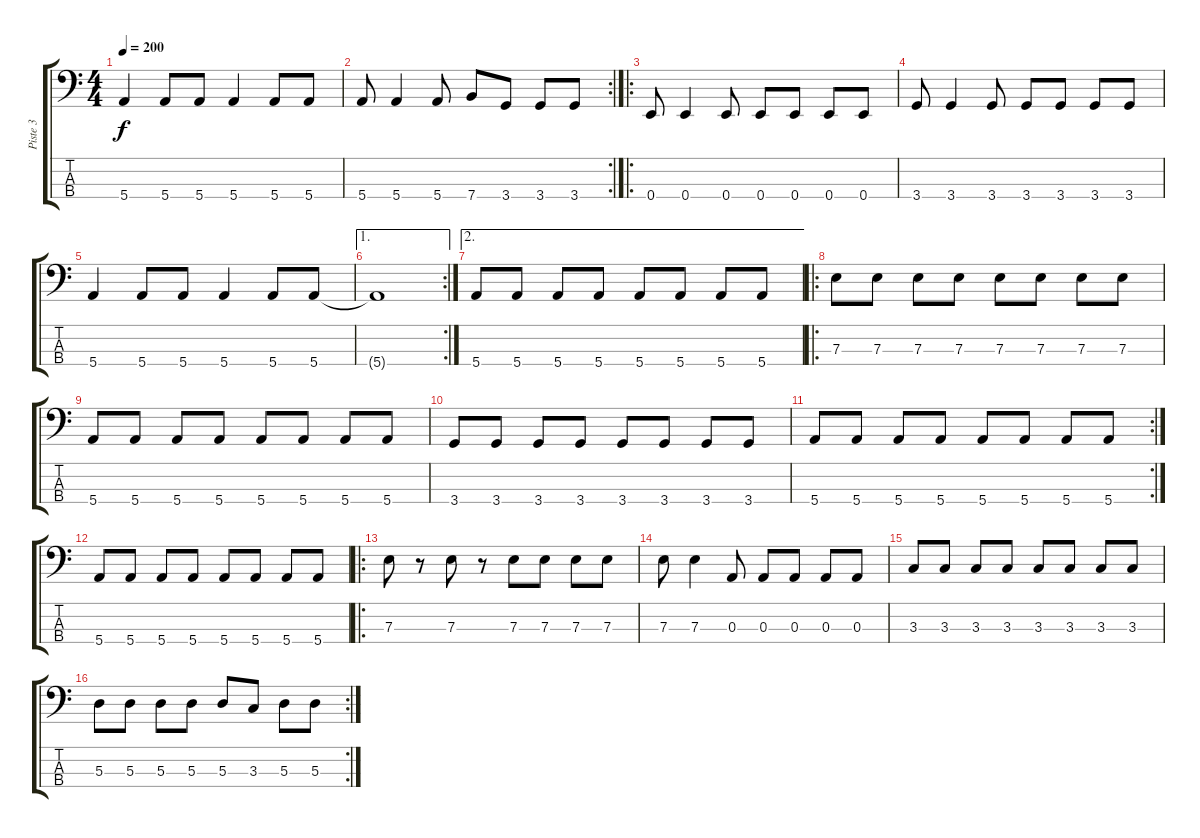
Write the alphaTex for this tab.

\track ("Piste 3" "Piste 3") {instrument electricbasspick}
\staff {score tabs}
\tuning (G2 D2 A1 E1) {hide}
\ts (4 4)
\tempo 200
\clef f4
\ks c
5.4.4{dy f} 5.4.8 5.4.8 5.4.4 5.4.8 5.4.8 |
\rc 2
5.4.8 5.4.4 5.4.8 7.4.8 3.4.8 3.4.8 3.4.8 |
\ro
0.4.8 0.4.4 0.4.8 0.4.8 0.4.8 0.4.8 0.4.8 |
3.4.8 3.4.4 3.4.8 3.4.8 3.4.8 3.4.8 3.4.8 |
5.4.4 5.4.8 5.4.8 5.4.4 5.4.8 5.4.8 |
\ae 1
\rc 2
5.4{t}.1 |
\ae 2
5.4.8 5.4.8 5.4.8 5.4.8 5.4.8 5.4.8 5.4.8 5.4.8 |
\ro
7.3.8 7.3.8 7.3.8 7.3.8 7.3.8 7.3.8 7.3.8 7.3.8 |
5.4.8 5.4.8 5.4.8 5.4.8 5.4.8 5.4.8 5.4.8 5.4.8 |
3.4.8 3.4.8 3.4.8 3.4.8 3.4.8 3.4.8 3.4.8 3.4.8 |
\rc 2
5.4.8 5.4.8 5.4.8 5.4.8 5.4.8 5.4.8 5.4.8 5.4.8 |
5.4.8 5.4.8 5.4.8 5.4.8 5.4.8 5.4.8 5.4.8 5.4.8 |
\ro
7.3.8 r.8 7.3.8 r.8 7.3.8 7.3.8 7.3.8 7.3.8 |
7.3.8 7.3.4 0.3.8 0.3.8 0.3.8 0.3.8 0.3.8 |
3.3.8 3.3.8 3.3.8 3.3.8 3.3.8 3.3.8 3.3.8 3.3.8 |
\rc 2
5.3.8 5.3.8 5.3.8 5.3.8 5.3.8 3.3.8 5.3.8 5.3.8
